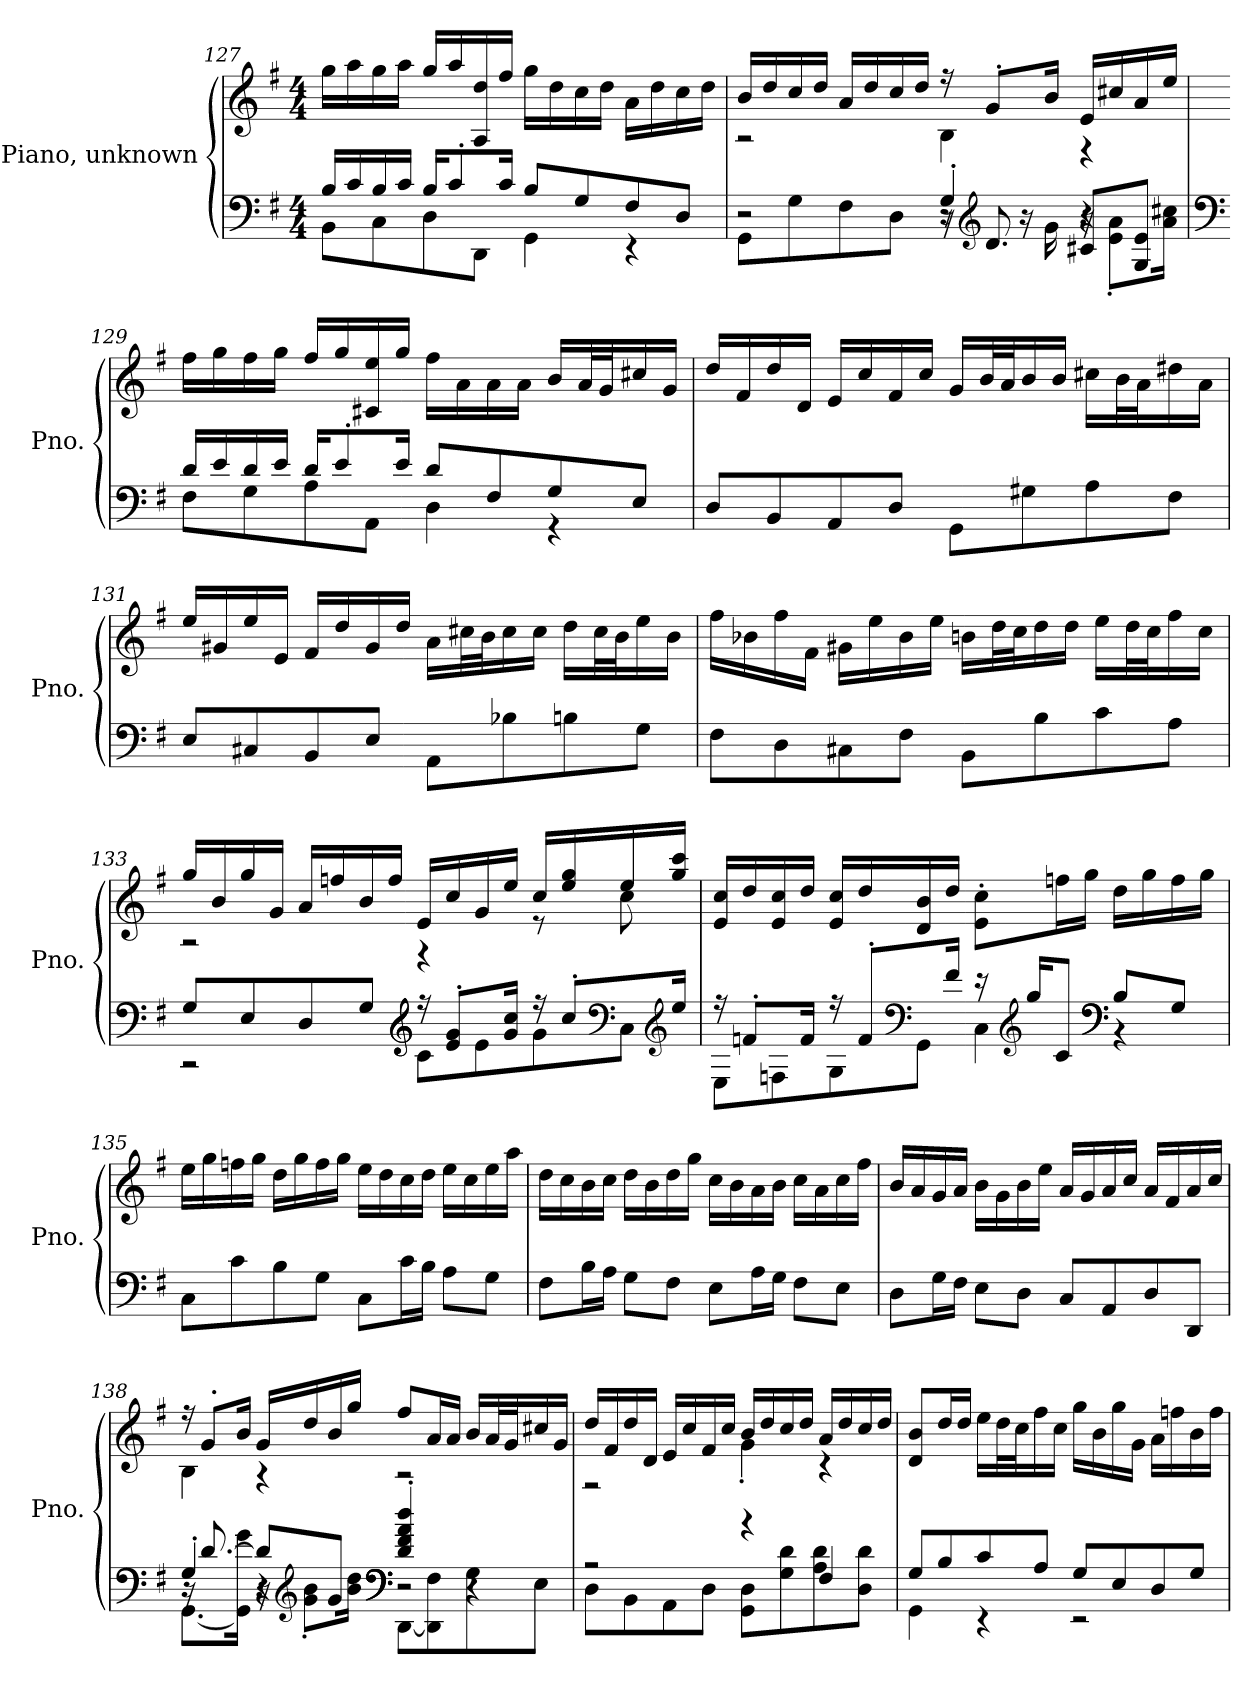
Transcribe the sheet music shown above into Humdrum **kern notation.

**kern	**kern
*part1	*part1
*staff2	*staff1
*I"Piano, unknown	*
*I'Pno.	*
!!LO:LB:g=z
*clefF4	*clefG2
*k[f#]	*k[f#]
*M4/4	*M4/4
=127	=127
*^	*
16B/LL	8BB\L	16gg\LL
16c/	.	16aa\
16B/	8C\	16gg\
16c/JJ	.	16aa\JJ
16B/KL	8D\	16gg/LL
8c'/	.	16aa/
.	8DD\J	16A/ 16dd/
16c/Jk	.	16ff#/JJ
8B/L	4GG\	16gg\LL
.	.	16dd\
8G/	.	16cc\
.	.	16dd\JJ
8F#/	4r	16a\LL
.	.	16dd\
8D/J	.	16cc\
.	.	16dd\JJ
=128	=128	=128
*	*^	*^
2r	8GG\L	2r	16b/LL	2r
.	.	.	16dd/	.
.	8G\	.	16cc/	.
.	.	.	16dd/JJ	.
.	8F#\	.	16a/LL	.
.	.	.	16dd/	.
.	8D\J	.	16cc/	.
.	.	.	16dd/JJ	.
16r	8r	4G'/	16r	4B\
*clefG2	*	*	*	*
8.d/	.	.	8g'/L	.
.	16r	.	.	.
.	16g\	.	16b/Jk	.
8c#X/L	16r	4r	16e/LL	4r
.	8e\' 8a\'L	.	16cc#X/	.
8G/ 8e/J	.	.	16a/	.
.	16a\ 16cc#X\Jk	.	16ee/JJ	.
*v	*v	*v	*	*
*	*v	*v
!!LO:LB:g=z
=129	=129
*clefF4	*
*^	*
16d/LL	8F#\L	16ff#\LL
16e/	.	16gg\
16d/	8G\	16ff#\
16e/JJ	.	16gg\JJ
16d/KL	8A\	16ff#/LL
8e'/	.	16gg/
.	8AA\J	16c#X/ 16ee/
16e/Jk	.	16gg/JJ
8d/L	4D\	16ff#\LL
.	.	16a\
8F#/	.	16a\
.	.	16a\JJ
8G/	4r	16b/LL
.	.	32a/L
.	.	32g/J
8E/J	.	16cc#X/
.	.	16g/JJ
*v	*v	*
=130	=130
8D/L	16dd/LL
.	16f#/
8BB/	16dd/
.	16d/JJ
8AA/	16e/LL
.	16cc/
8D/J	16f#/
.	16cc/JJ
8GG\L	16g/LL
.	32b/L
.	32a/J
8G#X\	16b/
.	16b/JJ
8A\	16cc#X\LL
.	32b\L
.	32a\J
8F#\J	16dd#X\
.	16a\JJ
!!LO:LB:g=z
=131	=131
8E/L	16ee/LL
.	16g#X/
8C#X/	16ee/
.	16e/JJ
8BB/	16f#/LL
.	16dd/
8E/J	16g#/
.	16dd/JJ
8AA\L	16a\LL
.	32cc#X\L
.	32b\J
8B-X\	16cc#\
.	16cc#\JJ
8Bn\	16dd\LL
.	32cc#\L
.	32b\J
8G\J	16ee\
.	16b\JJ
=132	=132
8F#\L	16ff#\LL
.	16b-X\
8D\	16ff#\
.	16f#\JJ
8C#X\	16g#X\LL
.	16ee\
8F#\J	16b-\
.	16ee\JJ
8BB\L	16bn\LL
.	32dd\L
.	32cc\J
8B\	16dd\
.	16dd\JJ
8c\	16ee\LL
.	32dd\L
.	32cc\J
8A\J	16ff#\
.	16cc\JJ
!!LO:LB:g=z
=133	=133
*^	*^
8G/L	2r	16gg/LL	2r
.	.	16b/	.
8E/	.	16gg/	.
.	.	16g/JJ	.
8D/	.	16a/LL	.
.	.	16ffn/	.
8G/J	.	16b/	.
.	.	16ff/JJ	.
*clefG2	*	*	*
16r	8c\L	16e/LL	4r
8e/' 8g/'L	.	16cc/	.
.	8e\	16g/	.
16g/ 16cc/Jk	.	16ee/JJ	.
16r	8g\	16cc/LL	8r
8cc'/L	.	16ee/ 16gg/	.
*clefF4	*	*	*
.	8C\J	16ee/	8cc\
*clefG2	*	*	*
16ee/Jk	.	16gg/ 16ccc/JJ	.
*	*	*v	*v
=134	=134	=134
16r	8E\L	16e/ 16cc/LL
8fn'/L	.	16dd/
.	8Fn\	16e/ 16cc/
16f/Jk	.	16dd/JJ
16r	8G\	16e/ 16cc/LL
8f'/L	.	16dd/
*clefF4	*	*
.	8GG\J	16d/ 16b/
16f/Jk	.	16dd/JJ
16r	4C\	8e\' 8cc\'L
*clefG2	*	*
16gg/KL	.	.
8c/J	.	16ffn\L
.	.	16gg\JJ
*clefF4	*	*
8B/L	4r	16dd\LL
.	.	16gg\
8G/J	.	16ff\
.	.	16gg\JJ
*v	*v	*
!!LO:PB:g=z
=135	=135
8C\L	16ee\LL
.	16gg\
8c\	16ffn\
.	16gg\JJ
8B\	16dd\LL
.	16gg\
8G\J	16ff\
.	16gg\JJ
8C\L	16ee\LL
.	16dd\
16c\L	16cc\
16B\JJ	16dd\JJ
8A\L	16ee\LL
.	16cc\
8G\J	16ee\
.	16aa\JJ
=136	=136
8F#\L	16dd\LL
.	16cc\
16B\L	16b\
16A\JJ	16cc\JJ
8G\L	16dd\LL
.	16b\
8F#\J	16dd\
.	16gg\JJ
8E\L	16cc\LL
.	16b\
16A\L	16a\
16G\JJ	16b\JJ
8F#\L	16cc\LL
.	16a\
8E\J	16cc\
.	16ff#\JJ
!!LO:LB:g=z
=137	=137
8D\L	16b/LL
.	16a/
16G\L	16g/
16F#\JJ	16a/JJ
8E\L	16b\LL
.	16g\
8D\J	16b\
.	16ee\JJ
8C/L	16a/LL
.	16g/
8AA/	16a/
.	16cc/JJ
8D/	16a/LL
.	16f#/
8DD/J	16a/
.	16cc/JJ
=138	=138
*^	*^
*	*^	*	*
16r	[8.GG\L	4G'/	16r	4B\
[8.d/	.	.	8g'/L	.
.	16GG\] 16g\Jk	.	16b/Jk	.
8d/L]	16r	4r	16g/LL	4r
*clefG2	*	*	*	*
.	8g\' 8b\'L	.	16dd/	.
8g/J	.	.	16b/	.
.	16b\ 16dd\Jk	.	16gg/JJ	.
*clefF4	*	*	*	*
4d/' 4f#/' 4a/' 4dd/'	[8DD\L	2r	8ff#/L	2r
.	8DD\] 8F#\	.	16a/L	.
.	.	.	16a/JJ	.
4r	8G\	.	16b/LL	.
.	.	.	32a/L	.
.	.	.	32g/J	.
.	8E\J	.	16cc#X/	.
.	.	.	16g/JJ	.
*	*v	*v	*	*
!!LO:LB:g=z	!!
=139	=139	=139	=139
2r	8D\L	16dd/LL	2r
.	.	16f#/	.
.	8BB\	16dd/	.
.	.	16d/JJ	.
.	8AA\	16e/LL	.
.	.	16cc/	.
.	8D\J	16f#/	.
.	.	16cc/JJ	.
4r	8GG\ 8D\L	16b/LL	4g'\
.	.	16dd/	.
.	8G\ 8d\	16cc/	.
.	.	16dd/JJ	.
4F#/	8A\ 8d\	16a/LL	4r
.	.	16dd/	.
.	8D\ 8d\J	16cc/	.
.	.	16dd/JJ	.
*	*	*v	*v
=140	=140	=140
8G/L	4GG\	8d/ 8b/L
8B/	.	16dd/L
.	.	16dd/JJ
8c/	4r	16ee\LL
.	.	32dd\L
.	.	32cc\J
8A/J	.	16ff#\
.	.	16cc\JJ
8G/L	2r	16gg\LL
.	.	16b\
8E/	.	16gg\
.	.	16g\JJ
8D/	.	16a\LL
.	.	16ffn\
8G/J	.	16b\
.	.	16ff\JJ
*v	*v	*
=	=
*-	*-
